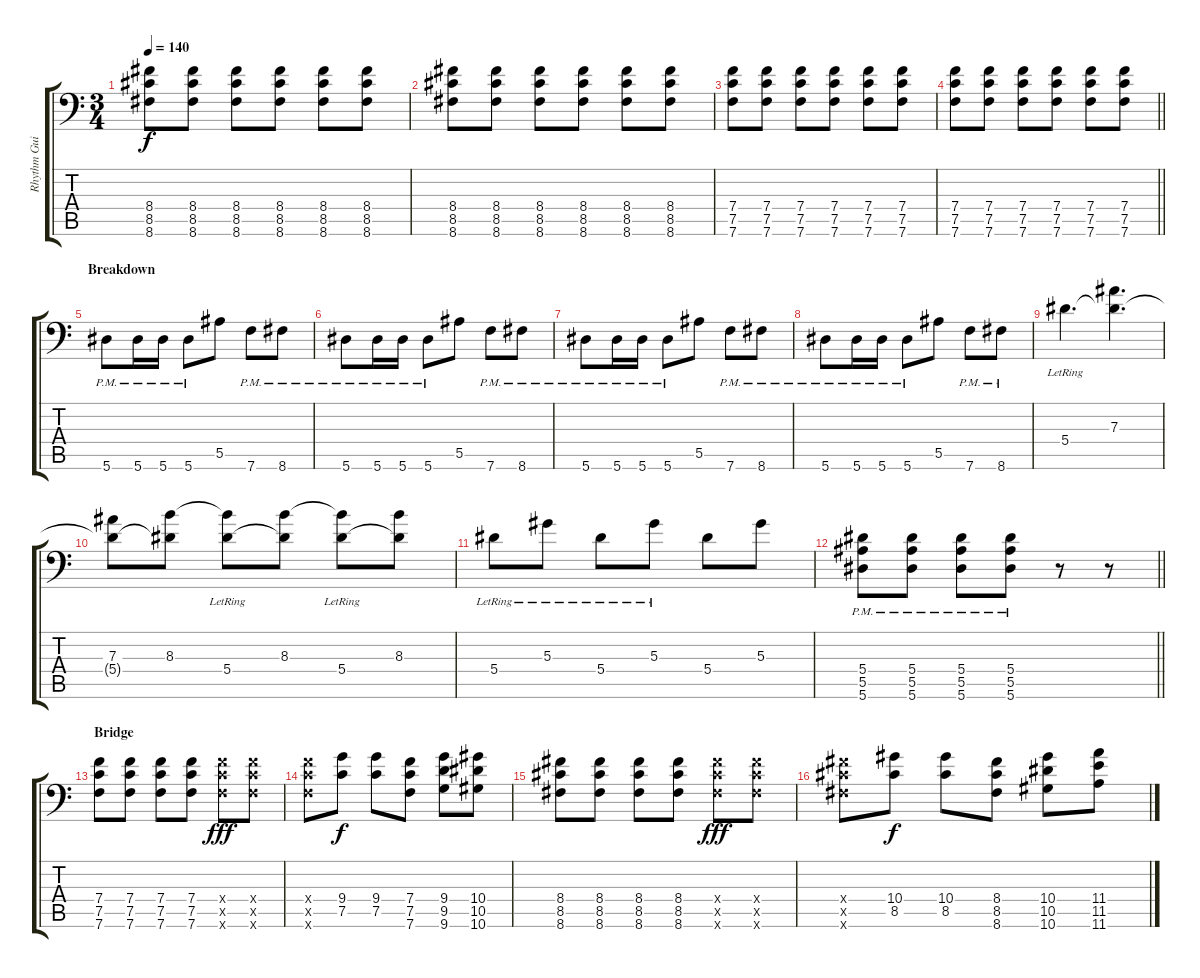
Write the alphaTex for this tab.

\track ("Rhythm Guitar" "Rhythm Gui") {instrument distortionguitar}
\staff {score tabs}
\tuning (C4 G3 Eb3 Bb2 F2 Bb1) {hide}
\ts (3 4)
\tempo 140
\clef f4
\ks c
(8.4 8.5 8.6).8{dy f} (8.4 8.5 8.6).8 (8.4 8.5 8.6).8 (8.4 8.5 8.6).8 (8.4 8.5 8.6).8 (8.4 8.5 8.6).8 |
(8.4 8.5 8.6).8 (8.4 8.5 8.6).8 (8.4 8.5 8.6).8 (8.4 8.5 8.6).8 (8.4 8.5 8.6).8 (8.4 8.5 8.6).8 |
(7.4 7.5 7.6).8 (7.4 7.5 7.6).8 (7.4 7.5 7.6).8 (7.4 7.5 7.6).8 (7.4 7.5 7.6).8 (7.4 7.5 7.6).8 |
\barLineRight lightlight
(7.4 7.5 7.6).8 (7.4 7.5 7.6).8 (7.4 7.5 7.6).8 (7.4 7.5 7.6).8 (7.4 7.5 7.6).8 (7.4 7.5 7.6).8 |
\section ("" "Breakdown")
5.6{pm}.8 5.6{pm}.16 5.6{pm}.16 5.6{pm}.8 5.5.8 7.6{pm}.8 8.6{pm}.8 |
5.6{pm}.8 5.6{pm}.16 5.6{pm}.16 5.6{pm}.8 5.5.8 7.6{pm}.8 8.6{pm}.8 |
5.6{pm}.8 5.6{pm}.16 5.6{pm}.16 5.6{pm}.8 5.5.8 7.6{pm}.8 8.6{pm}.8 |
5.6{pm}.8 5.6{pm}.16 5.6{pm}.16 5.6{pm}.8 5.5.8 7.6{pm}.8 8.6{pm}.8 |
5.4{lr}.4{d} (7.3 5.4{t}).4{d} |
(7.3 5.4{t}).8 (8.3 5.4{t}).8 (8.3{t} 5.4{lr}).8 (8.3 5.4{t}).8 (8.3{t} 5.4{lr}).8 (8.3 5.4{t}).8 |
5.4{lr}.8 5.3{lr}.8 5.4{lr}.8 5.3{lr}.8 5.4.8 5.3.8 |
\barLineRight lightlight
(5.4{pm} 5.5{pm} 5.6{pm}).8 (5.4{pm} 5.5{pm} 5.6{pm}).8 (5.4{pm} 5.5{pm} 5.6{pm}).8 (5.4{pm} 5.5{pm} 5.6{pm}).8 r.8 r.8 |
\section ("" "Bridge ")
(7.4 7.5 7.6).8 (7.4 7.5 7.6).8 (7.4 7.5 7.6).8 (7.4 7.5 7.6).8 (7.4{x} 7.5{x} 7.6{x}).8{dy fff} (7.4{x} 7.5{x} 7.6{x}).8 |
(7.4{x} 7.5{x} 7.6{x}).8 (9.4 7.5).8{dy f} (9.4 7.5).8 (7.4 7.5 7.6).8 (9.4 9.5 9.6).8 (10.4 10.5 10.6).8 |
(8.4 8.5 8.6).8 (8.4 8.5 8.6).8 (8.4 8.5 8.6).8 (8.4 8.5 8.6).8 (8.4{x} 8.5{x} 8.6{x}).8{dy fff} (8.4{x} 8.5{x} 8.6{x}).8 |
(8.4{x} 8.5{x} 8.6{x}).8 (10.4 8.5).8{dy f} (10.4 8.5).8 (8.4 8.5 8.6).8 (10.4 10.5 10.6).8 (11.4 11.5 11.6).8
